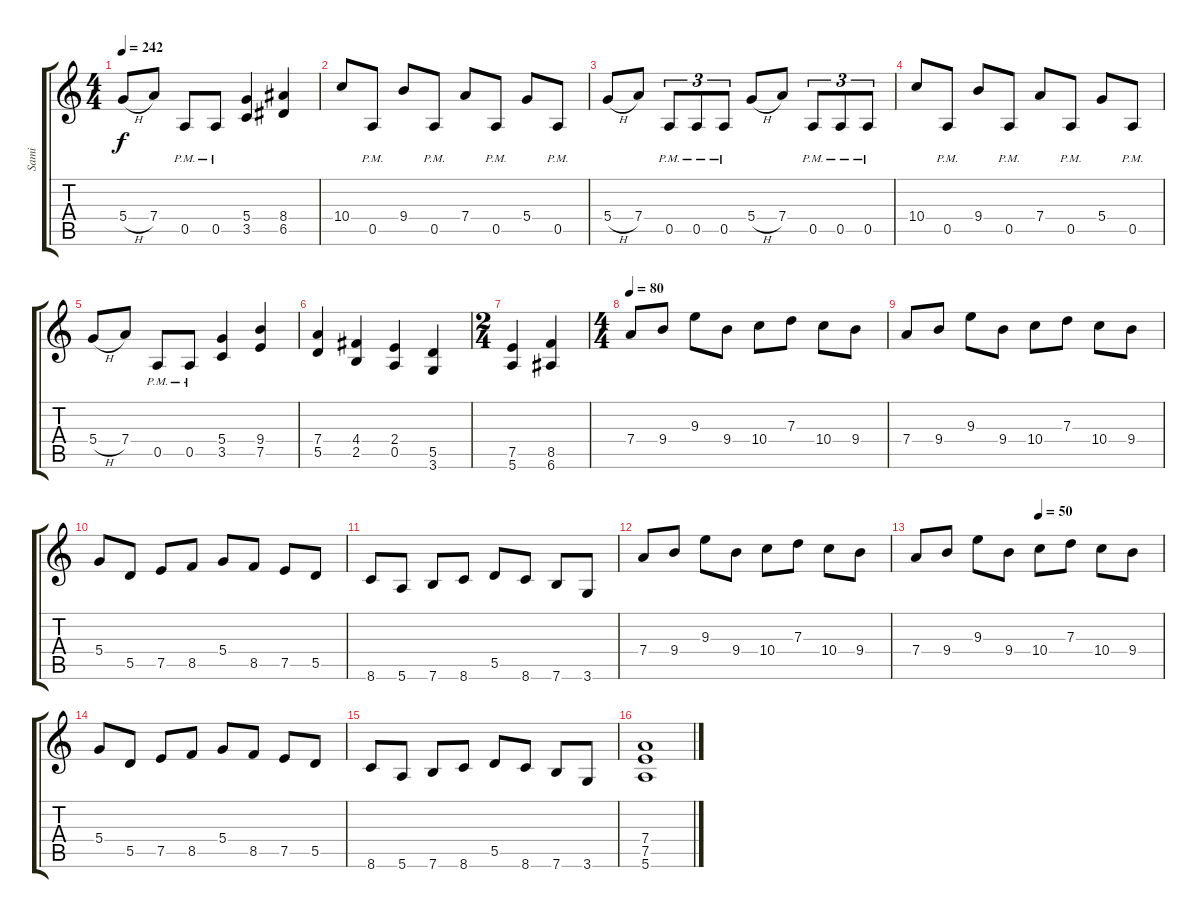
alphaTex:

\track ("Sami" "Sami") {instrument overdrivenguitar}
\staff {score tabs}
\tuning (E4 B3 G3 D3 A2 E2) {hide}
\ts (4 4)
\tempo 242
\clef g2
\ks c
5.4{h}.8{dy f} 7.4.8 0.5{pm}.8 0.5{pm}.8 (5.4 3.5).4 (8.4 6.5).4 |
10.4.8 0.5{pm}.8 9.4.8 0.5{pm}.8 7.4.8 0.5{pm}.8 5.4.8 0.5{pm}.8 |
5.4{h}.8 7.4.8 0.5{pm}.8{tu (3 2)} 0.5{pm}.8{tu (3 2)} 0.5{pm}.8{tu (3 2)} 5.4{h}.8 7.4.8 0.5{pm}.8{tu (3 2)} 0.5{pm}.8{tu (3 2)} 0.5{pm}.8{tu (3 2)} |
10.4.8 0.5{pm}.8 9.4.8 0.5{pm}.8 7.4.8 0.5{pm}.8 5.4.8 0.5{pm}.8 |
5.4{h}.8 7.4.8 0.5{pm}.8 0.5{pm}.8 (5.4 3.5).4 (9.4 7.5).4 |
(7.4 5.5).4 (4.4 2.5).4 (2.4 0.5).4 (5.5 3.6).4 |
\ts (2 4)
(7.5 5.6).4 (8.5 6.6).4 |
\ts (4 4)
\tempo 80
7.4.8 9.4.8 9.3.8 9.4.8 10.4.8 7.3.8 10.4.8 9.4.8 |
7.4.8 9.4.8 9.3.8 9.4.8 10.4.8 7.3.8 10.4.8 9.4.8 |
5.4.8 5.5.8 7.5.8 8.5.8 5.4.8 8.5.8 7.5.8 5.5.8 |
8.6.8 5.6.8 7.6.8 8.6.8 5.5.8 8.6.8 7.6.8 3.6.8 |
7.4.8 9.4.8 9.3.8 9.4.8 10.4.8 7.3.8 10.4.8 9.4.8 |
\tempo (50 0.5)
7.4.8 9.4.8 9.3.8 9.4.8 10.4.8 7.3.8 10.4.8 9.4.8 |
5.4.8 5.5.8 7.5.8 8.5.8 5.4.8 8.5.8 7.5.8 5.5.8 |
8.6.8 5.6.8 7.6.8 8.6.8 5.5.8 8.6.8 7.6.8 3.6.8 |
(7.4 7.5 5.6).1
